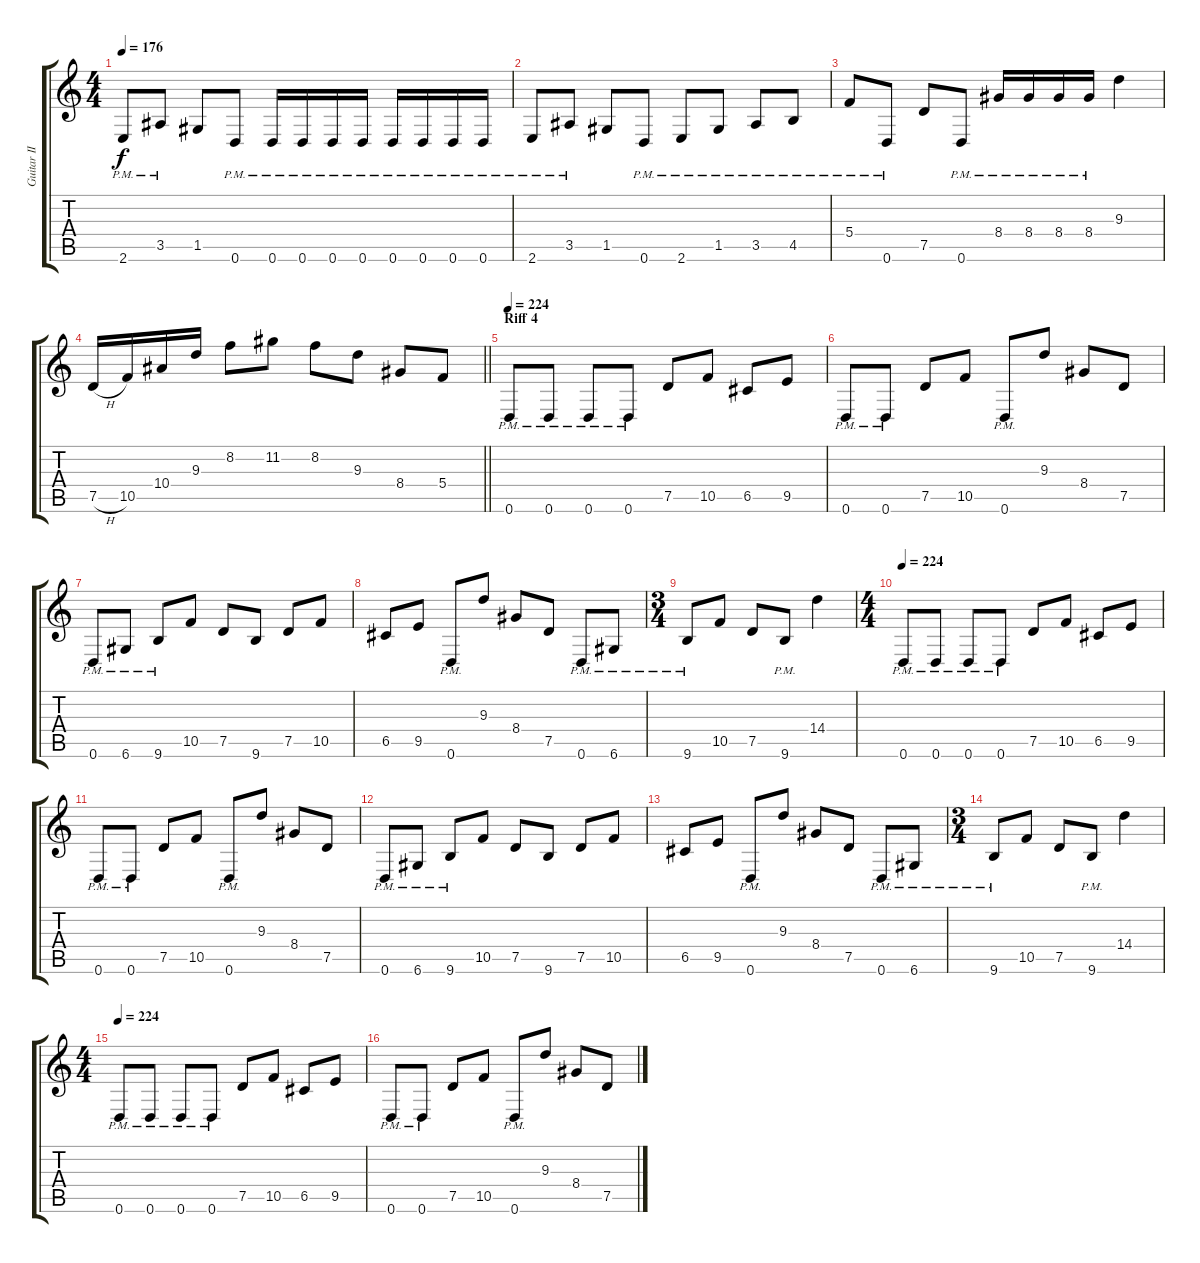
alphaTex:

\track ("Guitar II" "Guitar II") {instrument distortionguitar}
\staff {score tabs}
\tuning (D4 A3 F3 C3 G2 D2) {hide}
\ts (4 4)
\tempo 176
\clef g2
\ks c
2.6{pm}.8{dy f} 3.5{pm}.8 1.5.8 0.6{pm}.8 0.6{pm}.16 0.6{pm}.16 0.6{pm}.16 0.6{pm}.16 0.6{pm}.16 0.6{pm}.16 0.6{pm}.16 0.6{pm}.16 |
2.6{pm}.8 3.5{pm}.8 1.5.8 0.6{pm}.8 2.6{pm}.8 1.5{pm}.8 3.5{pm}.8 4.5{pm}.8 |
5.4{pm}.8 0.6{pm}.8 7.5.8 0.6{pm}.8 8.4{pm}.16 8.4{pm}.16 8.4{pm}.16 8.4{pm}.16 9.3.4 |
\barLineRight lightlight
7.5{h}.16 10.5.16 10.4.16 9.3.16 8.2.8 11.2.8 8.2.8 9.3.8 8.4.8 5.4.8 |
\section ("" "Riff 4")
\tempo 224
0.6{pm}.8 0.6{pm}.8 0.6{pm}.8 0.6{pm}.8 7.5.8 10.5.8 6.5.8 9.5.8 |
0.6{pm}.8 0.6{pm}.8 7.5.8 10.5.8 0.6{pm}.8 9.3.8 8.4.8 7.5.8 |
0.6{pm}.8 6.6{pm}.8 9.6{pm}.8 10.5.8 7.5.8 9.6.8 7.5.8 10.5.8 |
6.5.8 9.5.8 0.6{pm}.8 9.3.8 8.4.8 7.5.8 0.6{pm}.8 6.6{pm}.8 |
\ts (3 4)
9.6{pm}.8 10.5.8 7.5.8 9.6{pm}.8 14.4.4 |
\ts (4 4)
\tempo 224
0.6{pm}.8 0.6{pm}.8 0.6{pm}.8 0.6{pm}.8 7.5.8 10.5.8 6.5.8 9.5.8 |
0.6{pm}.8 0.6{pm}.8 7.5.8 10.5.8 0.6{pm}.8 9.3.8 8.4.8 7.5.8 |
0.6{pm}.8 6.6{pm}.8 9.6{pm}.8 10.5.8 7.5.8 9.6.8 7.5.8 10.5.8 |
6.5.8 9.5.8 0.6{pm}.8 9.3.8 8.4.8 7.5.8 0.6{pm}.8 6.6{pm}.8 |
\ts (3 4)
9.6{pm}.8 10.5.8 7.5.8 9.6{pm}.8 14.4.4 |
\ts (4 4)
\tempo 224
0.6{pm}.8 0.6{pm}.8 0.6{pm}.8 0.6{pm}.8 7.5.8 10.5.8 6.5.8 9.5.8 |
0.6{pm}.8 0.6{pm}.8 7.5.8 10.5.8 0.6{pm}.8 9.3.8 8.4.8 7.5.8
